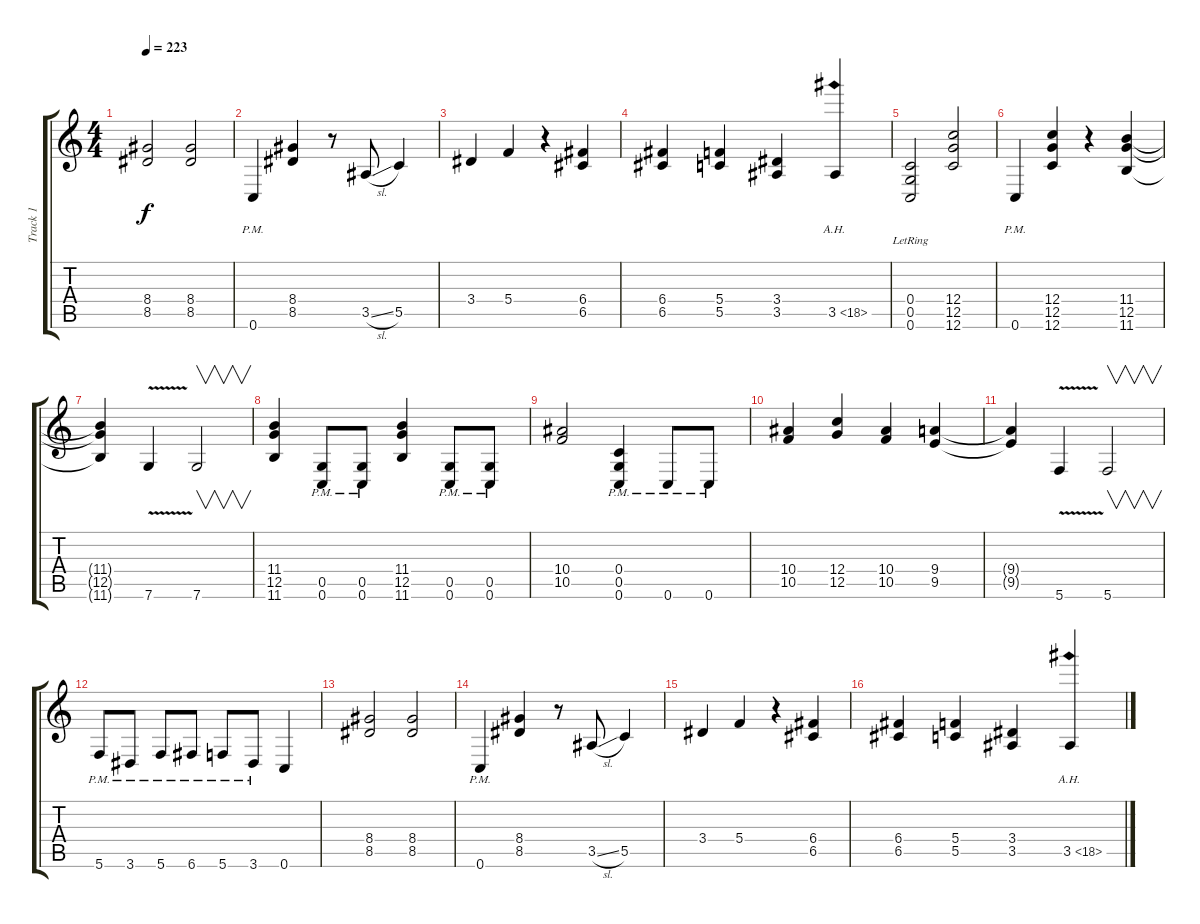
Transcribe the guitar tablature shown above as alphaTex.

\track ("Track 1" "Track 1") {instrument distortionguitar}
\staff {score tabs}
\tuning (D4 A3 F3 C3 G2 C2) {hide}
\ts (4 4)
\tempo 223
\clef g2
\ks c
(8.4 8.5).2{dy f} (8.4 8.5).2 |
0.6{pm}.4 (8.4 8.5).4 r.8 3.5{sl}.8 5.5.4 |
3.4.4 5.4.4 r.4 (6.4 6.5).4 |
(6.4 6.5).4 (5.4 5.5).4 (3.4 3.5).4 3.5{ah 15}.4 |
(0.4 0.5 0.6{lr}).2 (12.4 12.5 12.6).2 |
0.6{pm}.4 (12.4 12.5 12.6).4 r.4 (11.4 12.5 11.6).4 |
(11.4{t} 12.5{t} 11.6{t}).4 7.6{v}.4 7.6.2{v} |
(11.4 12.5 11.6).4 (0.5{pm} 0.6{pm}).8 (0.5{pm} 0.6{pm}).8 (11.4 12.5 11.6).4 (0.5{pm} 0.6{pm}).8 (0.5{pm} 0.6{pm}).8 |
(10.4 10.5).2 (0.4{pm} 0.5{pm} 0.6{pm}).4 0.6{pm}.8 0.6{pm}.8 |
(10.4 10.5).4 (12.4 12.5).4 (10.4 10.5).4 (9.4 9.5).4 |
(9.4{t} 9.5{t}).4 5.6{v}.4 5.6.2{v} |
5.6{pm}.8 3.6{pm}.8 5.6{pm}.8 6.6{pm}.8 5.6{pm}.8 3.6{pm}.8 0.6.4 |
(8.4 8.5).2 (8.4 8.5).2 |
0.6{pm}.4 (8.4 8.5).4 r.8 3.5{sl}.8 5.5.4 |
3.4.4 5.4.4 r.4 (6.4 6.5).4 |
(6.4 6.5).4 (5.4 5.5).4 (3.4 3.5).4 3.5{ah 15}.4
